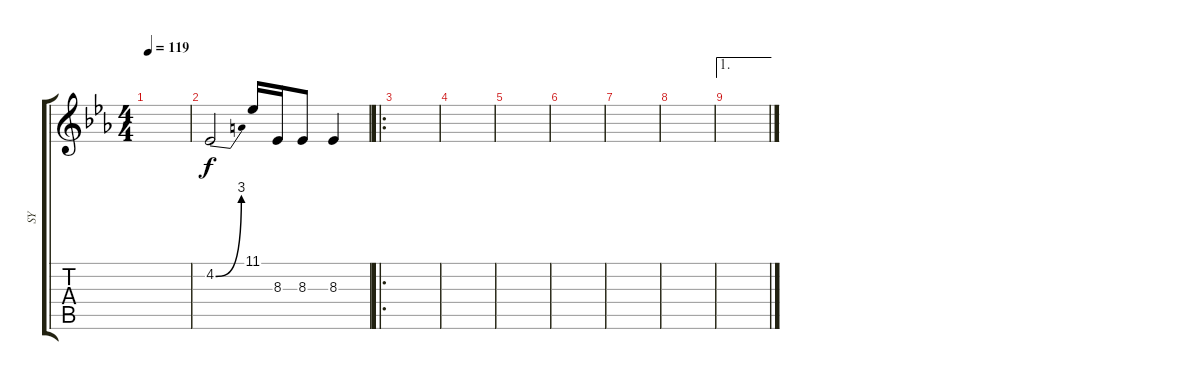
\track ("SY" "SY") {instrument lead6voice}
\staff {score tabs}
\tuning (E4 B3 G3 D3 A2 E2) {hide}
\ts (4 4)
\tempo 119
\clef g2
\ks eb
|
4.2{be (bend 0 0 60 12)}.2 11.1.16 8.3.16 8.3.8 8.3.4 |
\ro
|
|
|
|
|
|
\ae 1
